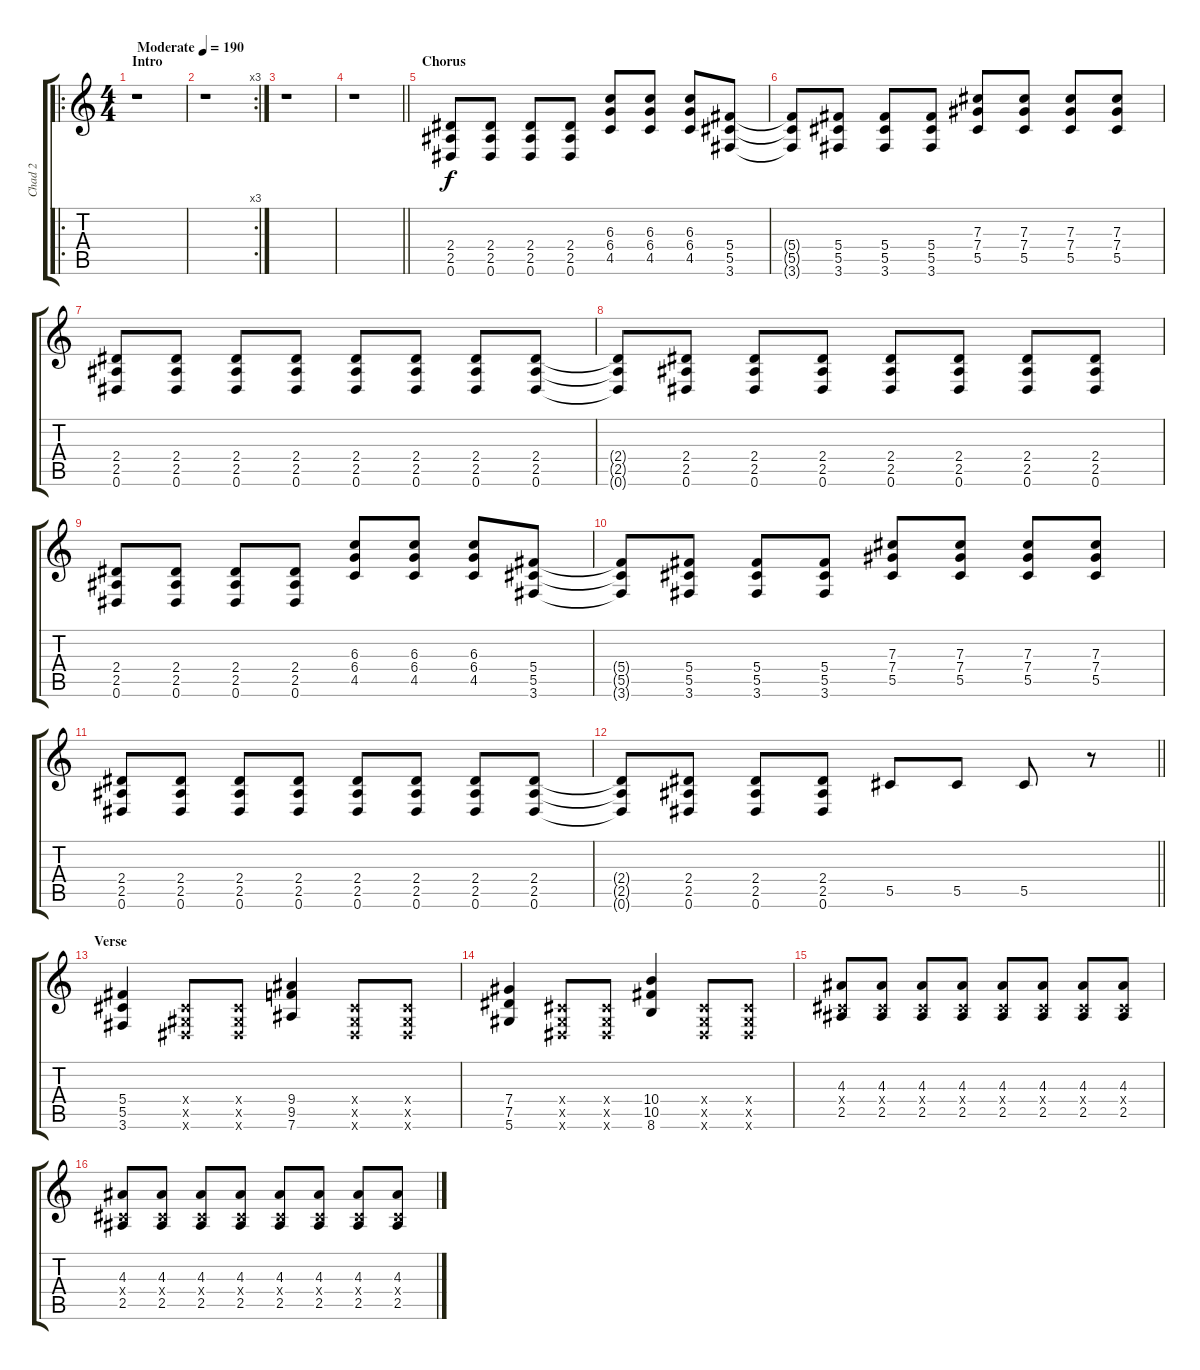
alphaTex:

\track ("Chad 2" "Chad 2") {instrument distortionguitar}
\staff {score tabs}
\tuning (Eb4 Bb3 Gb3 Db3 Ab2 Eb2) {hide}
\ro
\ts (4 4)
\section ("" "Intro")
\tempo (190 "Moderate")
\clef g2
\ks c
r.1{dy f instrument distortionguitar} |
\rc 3
r.1 |
r.1 |
\barLineRight lightlight
r.1 |
\section ("" "Chorus")
(2.4 2.5 0.6).8 (2.4 2.5 0.6).8 (2.4 2.5 0.6).8 (2.4 2.5 0.6).8 (6.3 6.4 4.5).8 (6.3 6.4 4.5).8 (6.3 6.4 4.5).8 (5.4 5.5 3.6).8 |
(5.4{t} 5.5{t} 3.6{t}).8 (5.4 5.5 3.6).8 (5.4 5.5 3.6).8 (5.4 5.5 3.6).8 (7.3 7.4 5.5).8 (7.3 7.4 5.5).8 (7.3 7.4 5.5).8 (7.3 7.4 5.5).8 |
(2.4 2.5 0.6).8 (2.4 2.5 0.6).8 (2.4 2.5 0.6).8 (2.4 2.5 0.6).8 (2.4 2.5 0.6).8 (2.4 2.5 0.6).8 (2.4 2.5 0.6).8 (2.4 2.5 0.6).8 |
(2.4{t} 2.5{t} 0.6{t}).8 (2.4 2.5 0.6).8 (2.4 2.5 0.6).8 (2.4 2.5 0.6).8 (2.4 2.5 0.6).8 (2.4 2.5 0.6).8 (2.4 2.5 0.6).8 (2.4 2.5 0.6).8 |
(2.4 2.5 0.6).8 (2.4 2.5 0.6).8 (2.4 2.5 0.6).8 (2.4 2.5 0.6).8 (6.3 6.4 4.5).8 (6.3 6.4 4.5).8 (6.3 6.4 4.5).8 (5.4 5.5 3.6).8 |
(5.4{t} 5.5{t} 3.6{t}).8 (5.4 5.5 3.6).8 (5.4 5.5 3.6).8 (5.4 5.5 3.6).8 (7.3 7.4 5.5).8 (7.3 7.4 5.5).8 (7.3 7.4 5.5).8 (7.3 7.4 5.5).8 |
(2.4 2.5 0.6).8 (2.4 2.5 0.6).8 (2.4 2.5 0.6).8 (2.4 2.5 0.6).8 (2.4 2.5 0.6).8 (2.4 2.5 0.6).8 (2.4 2.5 0.6).8 (2.4 2.5 0.6).8 |
\barLineRight lightlight
(2.4{t} 2.5{t} 0.6{t}).8 (2.4 2.5 0.6).8 (2.4 2.5 0.6).8 (2.4 2.5 0.6).8 5.5.8{instrument acousticguitarsteel} 5.5.8 5.5.8 r.8 |
\section ("" "Verse")
(5.4 5.5 3.6).4{instrument distortionguitar} (0.4{x} 0.5{x} 0.6{x}).8 (0.4{x} 0.5{x} 0.6{x}).8 (9.4 9.5 7.6).4 (0.4{x} 0.5{x} 0.6{x}).8 (0.4{x} 0.5{x} 0.6{x}).8 |
(7.4 7.5 5.6).4 (0.4{x} 0.5{x} 0.6{x}).8 (0.4{x} 0.5{x} 0.6{x}).8 (10.4 10.5 8.6).4 (0.4{x} 0.5{x} 0.6{x}).8 (0.4{x} 0.5{x} 0.6{x}).8 |
(4.3 0.4{x} 2.5).8 (4.3 0.4{x} 2.5).8 (4.3 0.4{x} 2.5).8 (4.3 0.4{x} 2.5).8 (4.3 0.4{x} 2.5).8 (4.3 0.4{x} 2.5).8 (4.3 0.4{x} 2.5).8 (4.3 0.4{x} 2.5).8 |
(4.3 0.4{x} 2.5).8 (4.3 0.4{x} 2.5).8 (4.3 0.4{x} 2.5).8 (4.3 0.4{x} 2.5).8 (4.3 0.4{x} 2.5).8 (4.3 0.4{x} 2.5).8 (4.3 0.4{x} 2.5).8 (4.3 0.4{x} 2.5).8
